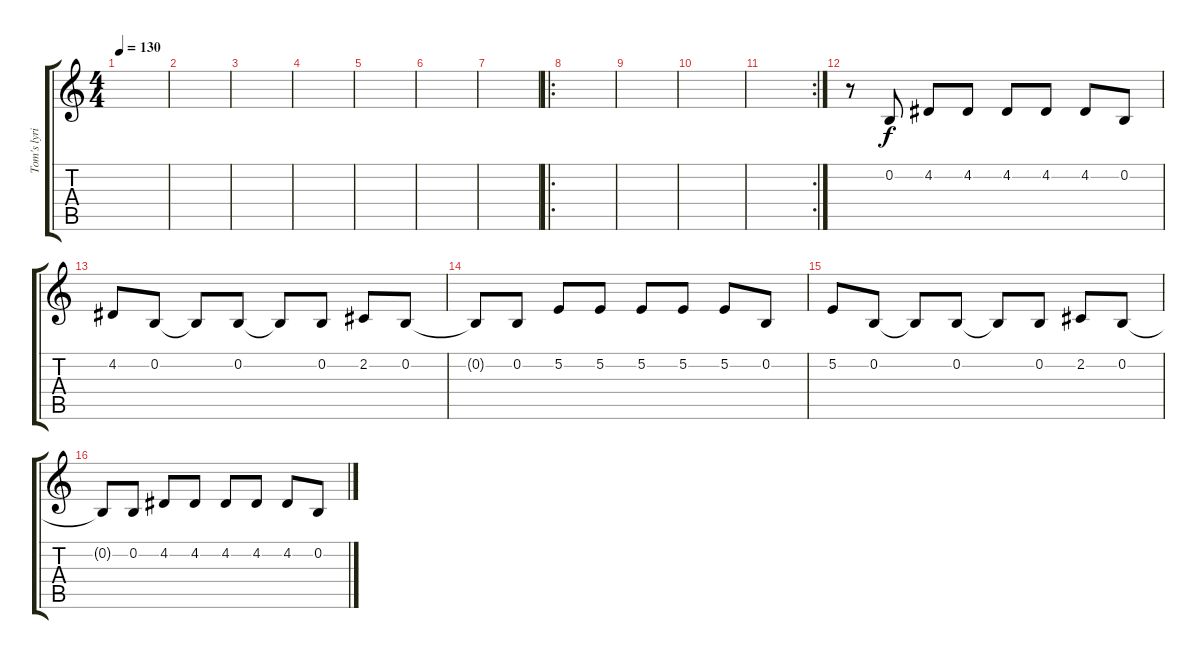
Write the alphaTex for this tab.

\track ("Tom's lyrics" "Tom's lyri") {instrument altosax}
\staff {score tabs}
\tuning (E4 B3 G3 D3 A2 E2) {hide}
\ts (4 4)
\tempo 130
\clef g2
\ks c
|
|
|
|
|
|
|
\ro
|
|
|
\rc 2
|
r.8{volume 16} 0.2.8 4.2.8 4.2.8 4.2.8 4.2.8 4.2.8 0.2.8 |
4.2.8 0.2.8 0.2{t}.8 0.2.8 0.2{t}.8 0.2.8 2.2.8 0.2.8 |
0.2{t}.8 0.2.8 5.2.8 5.2.8 5.2.8 5.2.8 5.2.8 0.2.8 |
5.2.8 0.2.8 0.2{t}.8 0.2.8 0.2{t}.8 0.2.8 2.2.8 0.2.8 |
0.2{t}.8 0.2.8 4.2.8 4.2.8 4.2.8 4.2.8 4.2.8 0.2.8
